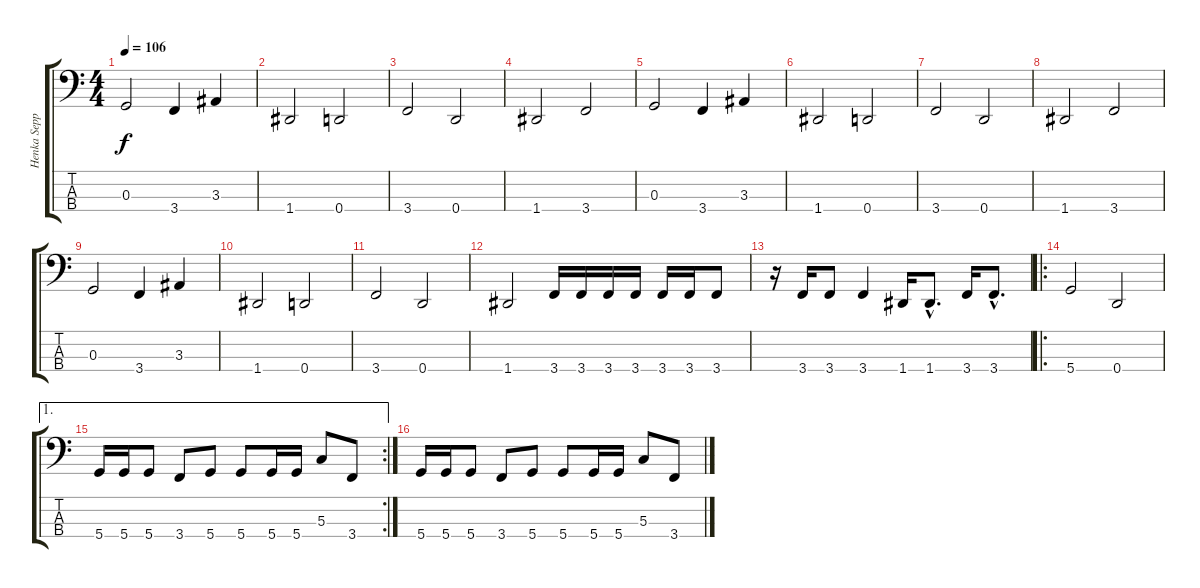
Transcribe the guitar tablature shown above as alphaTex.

\track ("Henka Seppäla" "Henka Sepp") {instrument electricbasspick}
\staff {score tabs}
\tuning (F2 C2 G1 D1) {hide}
\ts (4 4)
\tempo 106
\clef f4
\ks c
0.3.2{dy f} 3.4.4 3.3.4 |
1.4.2 0.4.2 |
3.4.2 0.4.2 |
1.4.2 3.4.2 |
0.3.2 3.4.4 3.3.4 |
1.4.2 0.4.2 |
3.4.2 0.4.2 |
1.4.2 3.4.2 |
0.3.2 3.4.4 3.3.4 |
1.4.2 0.4.2 |
3.4.2 0.4.2 |
1.4.2 3.4.16 3.4.16 3.4.16 3.4.16 3.4.16 3.4.16 3.4.8 |
r.16 3.4.16 3.4.8 3.4.4 1.4.16 1.4{hac}.8{d} 3.4.16 3.4{hac}.8{d} |
\ro
5.4.2 0.4.2 |
\ae 1
\rc 2
5.4.16 5.4.16 5.4.8 3.4.8 5.4.8 5.4.8 5.4.16 5.4.16 5.3.8 3.4.8 |
5.4.16 5.4.16 5.4.8 3.4.8 5.4.8 5.4.8 5.4.16 5.4.16 5.3.8 3.4.8
